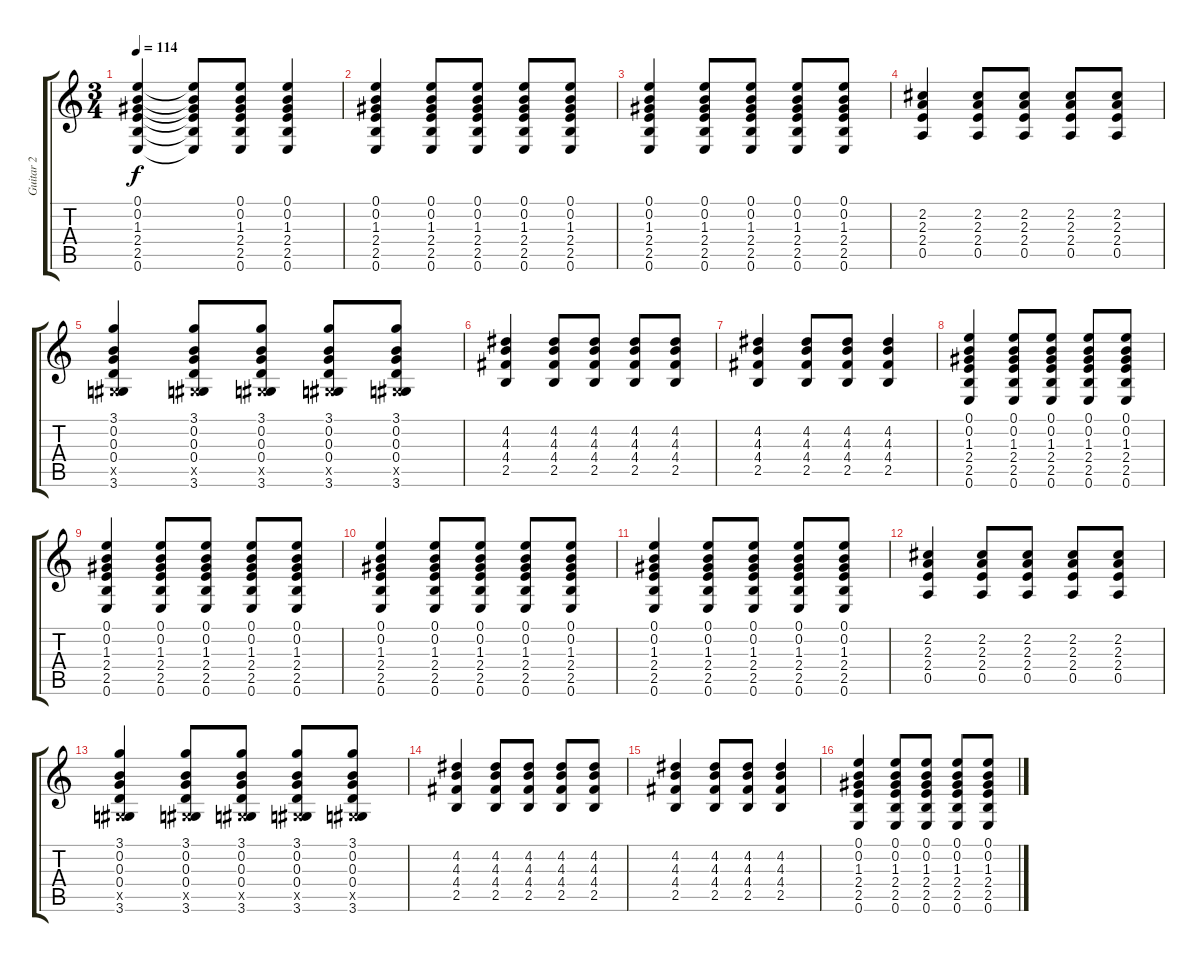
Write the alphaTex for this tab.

\track ("Guitar 2" "Guitar 2") {instrument acousticguitarsteel}
\staff {score tabs}
\tuning (E4 B3 G3 D3 A2 E2) {hide}
\ts (3 4)
\tempo 114
\clef g2
\ks c
(0.1 0.2 1.3 2.4 2.5 0.6).4{dy f} (0.1{t} 0.2{t} 1.3{t} 2.4{t} 2.5{t} 0.6{t}).8 (0.1 0.2 1.3 2.4 2.5 0.6).8 (0.1 0.2 1.3 2.4 2.5 0.6).4 |
(0.1 0.2 1.3 2.4 2.5 0.6).4 (0.1 0.2 1.3 2.4 2.5 0.6).8 (0.1 0.2 1.3 2.4 2.5 0.6).8 (0.1 0.2 1.3 2.4 2.5 0.6).8 (0.1 0.2 1.3 2.4 2.5 0.6).8 |
(0.1 0.2 1.3 2.4 2.5 0.6).4 (0.1 0.2 1.3 2.4 2.5 0.6).8 (0.1 0.2 1.3 2.4 2.5 0.6).8 (0.1 0.2 1.3 2.4 2.5 0.6).8 (0.1 0.2 1.3 2.4 2.5 0.6).8 |
(2.2 2.3 2.4 0.5).4 (2.2 2.3 2.4 0.5).8 (2.2 2.3 2.4 0.5).8 (2.2 2.3 2.4 0.5).8 (2.2 2.3 2.4 0.5).8 |
(3.1 0.2 0.3 0.4 -1.5{x} 3.6).4 (3.1 0.2 0.3 0.4 -1.5{x} 3.6).8 (3.1 0.2 0.3 0.4 -1.5{x} 3.6).8 (3.1 0.2 0.3 0.4 -1.5{x} 3.6).8 (3.1 0.2 0.3 0.4 -1.5{x} 3.6).8 |
(4.2 4.3 4.4 2.5).4 (4.2 4.3 4.4 2.5).8 (4.2 4.3 4.4 2.5).8 (4.2 4.3 4.4 2.5).8 (4.2 4.3 4.4 2.5).8 |
(4.2 4.3 4.4 2.5).4 (4.2 4.3 4.4 2.5).8 (4.2 4.3 4.4 2.5).8 (4.2 4.3 4.4 2.5).4 |
(0.1 0.2 1.3 2.4 2.5 0.6).4 (0.1 0.2 1.3 2.4 2.5 0.6).8 (0.1 0.2 1.3 2.4 2.5 0.6).8 (0.1 0.2 1.3 2.4 2.5 0.6).8 (0.1 0.2 1.3 2.4 2.5 0.6).8 |
(0.1 0.2 1.3 2.4 2.5 0.6).4 (0.1 0.2 1.3 2.4 2.5 0.6).8 (0.1 0.2 1.3 2.4 2.5 0.6).8 (0.1 0.2 1.3 2.4 2.5 0.6).8 (0.1 0.2 1.3 2.4 2.5 0.6).8 |
(0.1 0.2 1.3 2.4 2.5 0.6).4 (0.1 0.2 1.3 2.4 2.5 0.6).8 (0.1 0.2 1.3 2.4 2.5 0.6).8 (0.1 0.2 1.3 2.4 2.5 0.6).8 (0.1 0.2 1.3 2.4 2.5 0.6).8 |
(0.1 0.2 1.3 2.4 2.5 0.6).4 (0.1 0.2 1.3 2.4 2.5 0.6).8 (0.1 0.2 1.3 2.4 2.5 0.6).8 (0.1 0.2 1.3 2.4 2.5 0.6).8 (0.1 0.2 1.3 2.4 2.5 0.6).8 |
(2.2 2.3 2.4 0.5).4 (2.2 2.3 2.4 0.5).8 (2.2 2.3 2.4 0.5).8 (2.2 2.3 2.4 0.5).8 (2.2 2.3 2.4 0.5).8 |
(3.1 0.2 0.3 0.4 -1.5{x} 3.6).4 (3.1 0.2 0.3 0.4 -1.5{x} 3.6).8 (3.1 0.2 0.3 0.4 -1.5{x} 3.6).8 (3.1 0.2 0.3 0.4 -1.5{x} 3.6).8 (3.1 0.2 0.3 0.4 -1.5{x} 3.6).8 |
(4.2 4.3 4.4 2.5).4 (4.2 4.3 4.4 2.5).8 (4.2 4.3 4.4 2.5).8 (4.2 4.3 4.4 2.5).8 (4.2 4.3 4.4 2.5).8 |
(4.2 4.3 4.4 2.5).4 (4.2 4.3 4.4 2.5).8 (4.2 4.3 4.4 2.5).8 (4.2 4.3 4.4 2.5).4 |
(0.1 0.2 1.3 2.4 2.5 0.6).4 (0.1 0.2 1.3 2.4 2.5 0.6).8 (0.1 0.2 1.3 2.4 2.5 0.6).8 (0.1 0.2 1.3 2.4 2.5 0.6).8 (0.1 0.2 1.3 2.4 2.5 0.6).8
